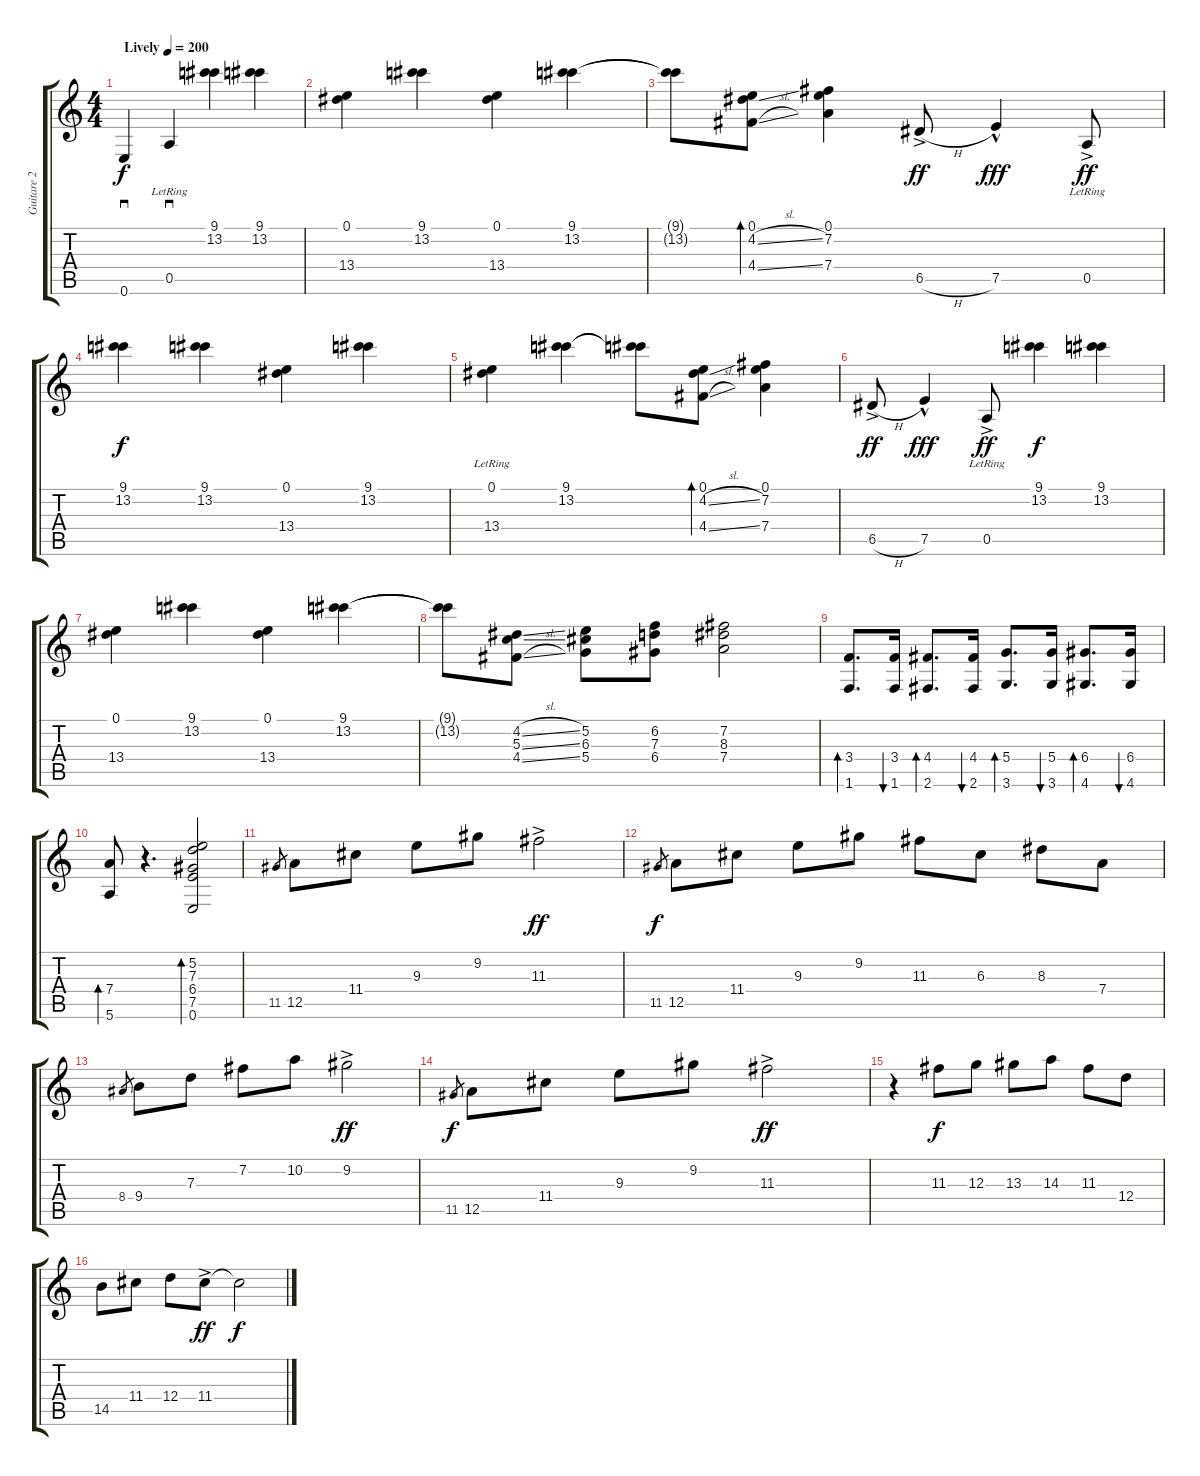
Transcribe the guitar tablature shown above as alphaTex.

\track ("Guitare 2" "Guitare 2") {instrument acousticguitarsteel}
\staff {score tabs}
\tuning (E4 B3 G3 D3 A2 E2) {hide}
\ts (4 4)
\tempo (200 "Lively")
\clef g2
\ks c
0.6.4{sd dy f instrument acousticguitarsteel} 0.5{lr}.4{sd} (9.1 13.2).4 (9.1 13.2).4 |
(0.1 13.4).4 (9.1 13.2).4 (0.1 13.4).4 (9.1 13.2).4 |
(9.1{t} 13.2{t}).8 (0.1 4.2{sl} 4.4{sl}).8{bd 60} (0.1 7.2 7.4).4 6.5{h ac}.8{dy ff} 7.5{hac}.4{dy fff} 0.5{ac lr}.8{dy ff} |
(9.1 13.2).4{dy f} (9.1 13.2).4 (0.1 13.4).4 (9.1 13.2).4 |
(0.1 13.4{lr}).4 (9.1 13.2).4 (9.1{t} 13.2{t}).8 (0.1 4.2{sl} 4.4{sl}).8{bd 60} (0.1 7.2 7.4).4 |
6.5{h ac}.8{dy ff} 7.5{hac}.4{dy fff} 0.5{ac lr}.8{dy ff} (9.1 13.2).4{dy f} (9.1 13.2).4 |
(0.1 13.4).4 (9.1 13.2).4 (0.1 13.4).4 (9.1 13.2).4 |
(9.1{t} 13.2{t}).8 (4.2{sl} 5.3{sl} 4.4{sl}).8 (5.2 6.3 5.4).8 (6.2 7.3 6.4).8 (7.2 8.3 7.4).2 |
(3.4 1.6).8{d bd 60} (3.4 1.6).16{bu 60} (4.4 2.6).8{d bd 60} (4.4 2.6).16{bu 60} (5.4 3.6).8{d bd 60} (5.4 3.6).16{bu 60} (6.4 4.6).8{d bd 60} (6.4 4.6).16{bu 60} |
(7.4 5.6).8{bd 60} r.4{d} (5.2 7.3 6.4 7.5 0.6).2{bd 60} |
11.5.8{gr} 12.5.8 11.4.8 9.3.8 9.2.8 11.3{ac}.2{dy ff} |
11.5.8{gr dy f} 12.5.8 11.4.8 9.3.8 9.2.8 11.3.8 6.3.8 8.3.8 7.4.8 |
8.4.8{gr} 9.4.8 7.3.8 7.2.8 10.2.8 9.2{ac}.2{dy ff} |
11.5.8{gr dy f} 12.5.8 11.4.8 9.3.8 9.2.8 11.3{ac}.2{dy ff} |
r.4 11.3.8{dy f} 12.3.8 13.3.8 14.3.8 11.3.8 12.4.8 |
14.5.8 11.4.8 12.4.8 11.4{ac}.8{dy ff} 11.4{t}.2{dy f}
